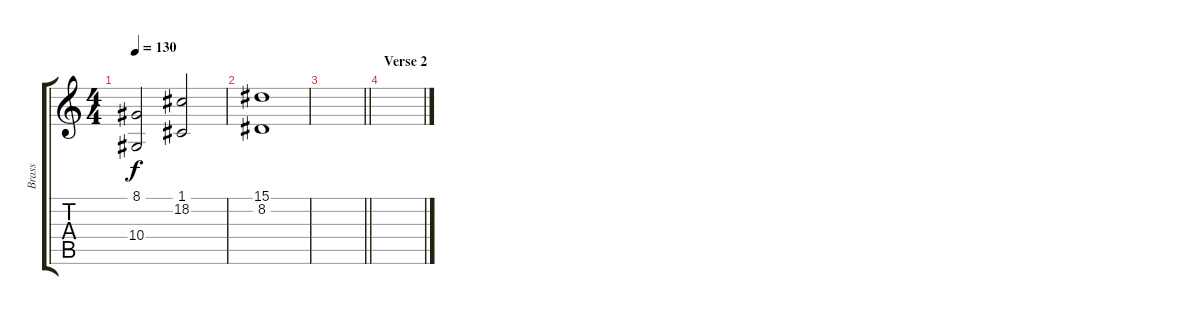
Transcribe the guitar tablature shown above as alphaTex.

\track ("Brass" "Brass") {instrument brasssection}
\staff {score tabs}
\tuning (C4 G3 Eb3 Bb2 F2 C2) {hide}
\ts (4 4)
\tempo 130
\clef g2
\ks c
(8.1 10.4).2{dy f} (1.1 18.2).2 |
(15.1 8.2).1 |
\barLineRight lightlight
|
\section ("" "Verse 2")
